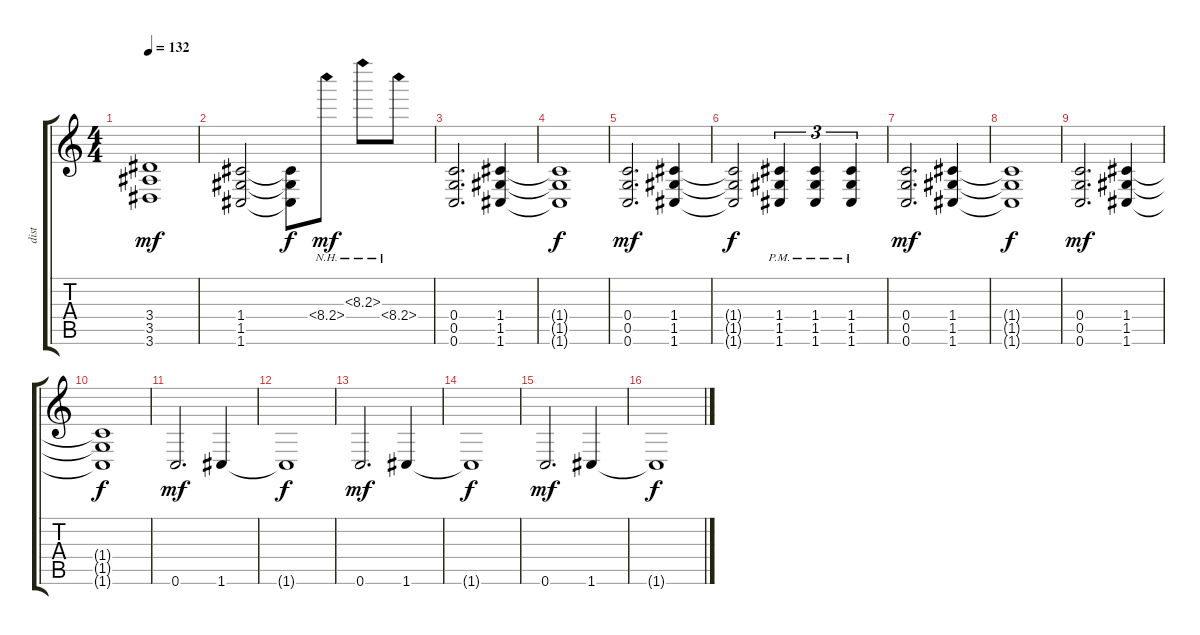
\track ("dist" "dist") {instrument distortionguitar}
\staff {score tabs}
\tuning (D4 A3 F3 C3 G2 C2) {hide}
\ts (4 4)
\tempo 132
\clef g2
\ks c
(3.4 3.5 3.6).1{dy mf} |
(1.4 1.5 1.6).2 (1.4{t} 1.5{t} 1.6{t}).8{dy f} 8.4{nh}.8{dy mf} 8.3{nh}.8 8.4{nh}.8 |
(0.4 0.5 0.6).2{d} (1.4 1.5 1.6).4 |
(1.4{t} 1.5{t} 1.6{t}).1{dy f} |
(0.4 0.5 0.6).2{d dy mf} (1.4 1.5 1.6).4 |
(1.4{t} 1.5{t} 1.6{t}).2{dy f} (1.4{pm} 1.5{pm} 1.6{pm}).4{tu (3 2)} (1.4{pm} 1.5{pm} 1.6{pm}).4{tu (3 2)} (1.4{pm} 1.5{pm} 1.6{pm}).4{tu (3 2)} |
(0.4 0.5 0.6).2{d dy mf} (1.4 1.5 1.6).4 |
(1.4{t} 1.5{t} 1.6{t}).1{dy f} |
(0.4 0.5 0.6).2{d dy mf} (1.4 1.5 1.6).4 |
(1.4{t} 1.5{t} 1.6{t}).1{dy f} |
0.6.2{d dy mf} 1.6.4 |
1.6{t}.1{dy f} |
0.6.2{d dy mf} 1.6.4 |
1.6{t}.1{dy f} |
0.6.2{d dy mf} 1.6.4 |
1.6{t}.1{dy f}
